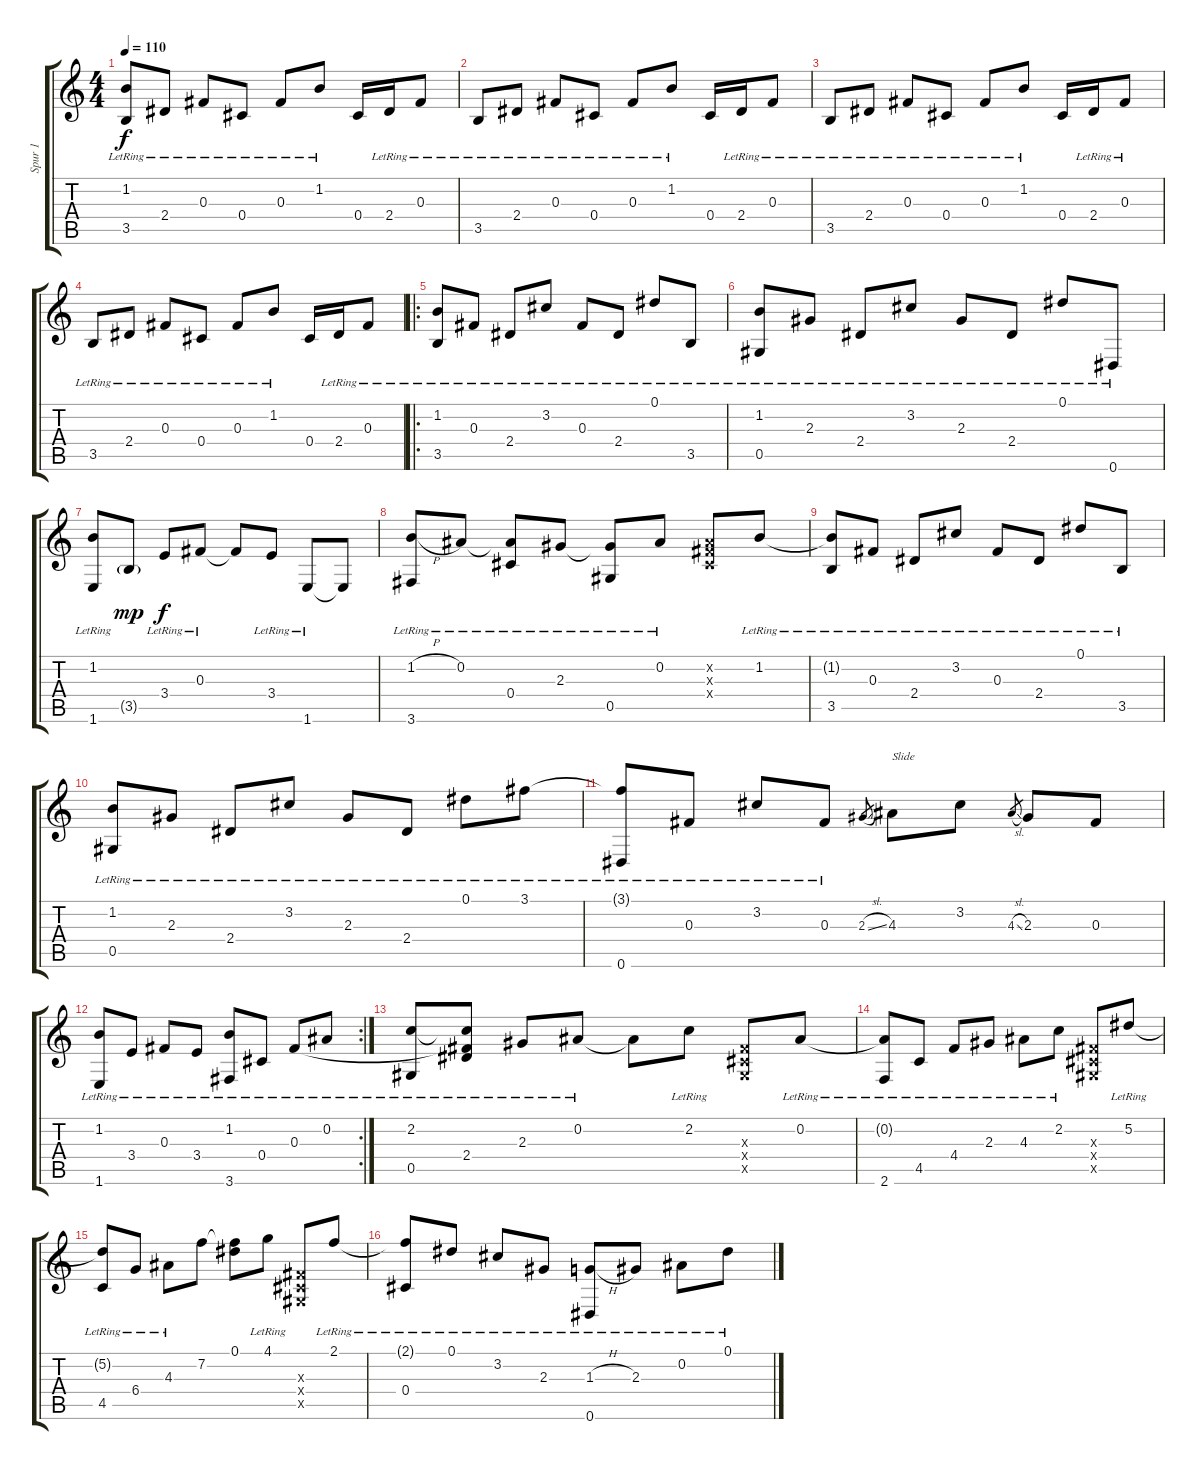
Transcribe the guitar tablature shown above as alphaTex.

\track ("Spur 1" "Spur 1") {instrument acousticguitarsteel}
\staff {score tabs}
\tuning (Eb4 Bb3 Gb3 Db3 Ab2 Eb2) {hide}
\ts (4 4)
\tempo 110
\clef g2
\ks c
(1.2{lr} 3.5{lr}).8{dy f instrument acousticguitarsteel} 2.4{lr}.8 0.3{lr}.8 0.4{lr}.8 0.3{lr}.8 1.2{lr}.8 0.4.16 2.4{lr}.16 0.3{lr}.8 |
3.5{lr}.8 2.4{lr}.8 0.3{lr}.8 0.4{lr}.8 0.3{lr}.8 1.2{lr}.8 0.4.16 2.4{lr}.16 0.3{lr}.8 |
3.5{lr}.8 2.4{lr}.8 0.3{lr}.8 0.4{lr}.8 0.3{lr}.8 1.2{lr}.8 0.4.16 2.4{lr}.16 0.3{lr}.8 |
3.5{lr}.8 2.4{lr}.8 0.3{lr}.8 0.4{lr}.8 0.3{lr}.8 1.2{lr}.8 0.4.16 2.4{lr}.16 0.3{lr}.8 |
\ro
(1.2{lr} 3.5{lr}).8 0.3{lr}.8 2.4{lr}.8 3.2{lr}.8 0.3{lr}.8 2.4{lr}.8 0.1{lr}.8 3.5{lr}.8 |
(1.2{lr} 0.5{lr}).8 2.3{lr}.8 2.4{lr}.8 3.2{lr}.8 2.3{lr}.8 2.4{lr}.8 0.1{lr}.8 0.6{lr}.8 |
(1.2{lr} 1.6{lr}).8 3.5{g}.8{dy mp} 3.4{lr}.8{dy f} 0.3{lr}.8 0.3{t}.8 3.4{lr}.8 1.6{lr}.8 1.6{t}.8 |
(1.2{h} 3.6{lr}).8 0.2{lr}.8 (0.2{t} 0.4{lr}).8 2.3{lr}.8 (2.3{t} 0.5{lr}).8 0.2{lr}.8 (0.2{x} 0.3{x} 0.4{x}).8 1.2{lr}.8 |
(1.2{t} 3.5{lr}).8 0.3{lr}.8 2.4{lr}.8 3.2{lr}.8 0.3{lr}.8 2.4{lr}.8 0.1{lr}.8 3.5{lr}.8 |
(1.2{lr} 0.5{lr}).8 2.3{lr}.8 2.4{lr}.8 3.2{lr}.8 2.3{lr}.8 2.4{lr}.8 0.1{lr}.8 3.1{lr}.8 |
(3.1{t} 0.6{lr}).8 0.3{lr}.8 3.2{lr}.8 0.3{lr}.8 2.3{sl}.8{gr} 4.3.8{txt "Slide"} 3.2.8 4.3{sl}.8{gr} 2.3.8 0.3.8 |
\rc 2
(1.2{lr} 1.6{lr}).8 3.4{lr}.8 0.3{lr}.8 3.4{lr}.8 (1.2{lr} 3.6{lr}).8 0.4{lr}.8 0.3{lr}.8 0.2{lr}.8 |
(2.2{lr} 0.5{lr}).8 (2.2{t} 0.3{t} 2.4{lr}).8 2.3{lr}.8 0.2{lr}.8 0.2{t}.8 2.2{lr}.8 (0.3{x} 0.4{x} 0.5{x}).8 0.2{lr}.8 |
(0.2{t} 2.6{lr}).8 4.5{lr}.8 4.4{lr}.8 2.3{lr}.8 4.3{lr}.8 2.2{lr}.8 (0.3{x} 0.4{x} 0.5{x}).8 5.2{lr}.8 |
(5.2{t} 4.5{lr}).8 6.4{lr}.8 4.3{lr}.8 7.2.8 (0.1 7.2{t}).8 4.1{lr}.8 (0.3{x} 0.4{x} 0.5{x}).8 2.1{lr}.8 |
(2.1{t} 0.4{lr}).8 0.1{lr}.8 3.2{lr}.8 2.3{lr}.8 (1.3{h} 0.6{lr}).8 2.3{lr}.8 0.2{lr}.8 0.1{lr}.8
